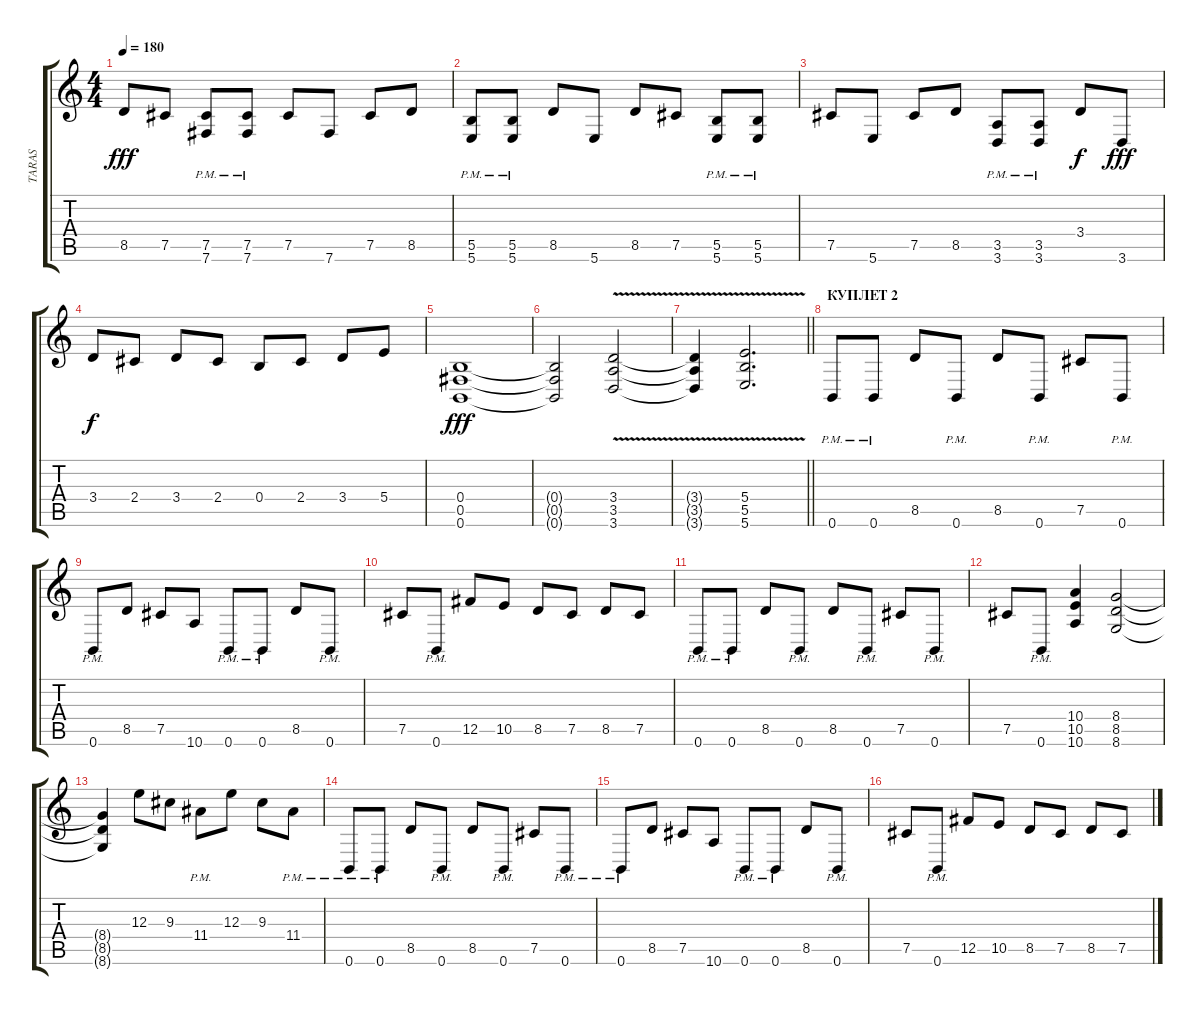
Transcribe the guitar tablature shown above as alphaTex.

\track ("TARAS" "TARAS") {instrument distortionguitar}
\staff {score tabs}
\tuning (Db4 Ab3 E3 B2 Gb2 B1) {hide}
\ts (4 4)
\tempo 180
\clef g2
\ks c
8.5.8{dy fff} 7.5.8 (7.5{pm} 7.6{pm}).8 (7.5{pm} 7.6{pm}).8 7.5.8 7.6.8 7.5.8 8.5.8 |
(5.5{pm} 5.6{pm}).8 (5.5{pm} 5.6{pm}).8 8.5.8 5.6.8 8.5.8 7.5.8 (5.5{pm} 5.6{pm}).8 (5.5{pm} 5.6{pm}).8 |
7.5.8 5.6.8 7.5.8 8.5.8 (3.5{pm} 3.6{pm}).8 (3.5{pm} 3.6{pm}).8 3.4.8{dy f} 3.6.8{dy fff} |
3.4.8{dy f} 2.4.8 3.4.8 2.4.8 0.4.8 2.4.8 3.4.8 5.4.8 |
(0.4 0.5 0.6).1{dy fff} |
(0.4{t} 0.5{t} 0.6{t}).2 (3.4 3.5{v} 3.6).2 |
\barLineRight lightlight
(3.4{t} 3.5{t} 3.6{t}).4 (5.4 5.5{v} 5.6).2{d} |
\section ("" "КУПЛЕТ 2")
0.6{pm}.8 0.6{pm}.8 8.5.8 0.6{pm}.8 8.5.8 0.6{pm}.8 7.5.8 0.6{pm}.8 |
0.6{pm}.8 8.5.8 7.5.8 10.6.8 0.6{pm}.8 0.6{pm}.8 8.5.8 0.6{pm}.8 |
7.5.8 0.6{pm}.8 12.5.8 10.5.8 8.5.8 7.5.8 8.5.8 7.5.8 |
0.6{pm}.8 0.6{pm}.8 8.5.8 0.6{pm}.8 8.5.8 0.6{pm}.8 7.5.8 0.6{pm}.8 |
7.5.8 0.6{pm}.8 (10.4 10.5 10.6).4 (8.4 8.5 8.6).2 |
(8.4{t} 8.5{t} 8.6{t}).4 12.3.8 9.3.8 11.4{pm}.8 12.3.8 9.3.8 11.4{pm}.8 |
0.6{pm}.8 0.6{pm}.8 8.5.8 0.6{pm}.8 8.5.8 0.6{pm}.8 7.5.8 0.6{pm}.8 |
0.6{pm}.8 8.5.8 7.5.8 10.6.8 0.6{pm}.8 0.6{pm}.8 8.5.8 0.6{pm}.8 |
7.5.8 0.6{pm}.8 12.5.8 10.5.8 8.5.8 7.5.8 8.5.8 7.5.8
